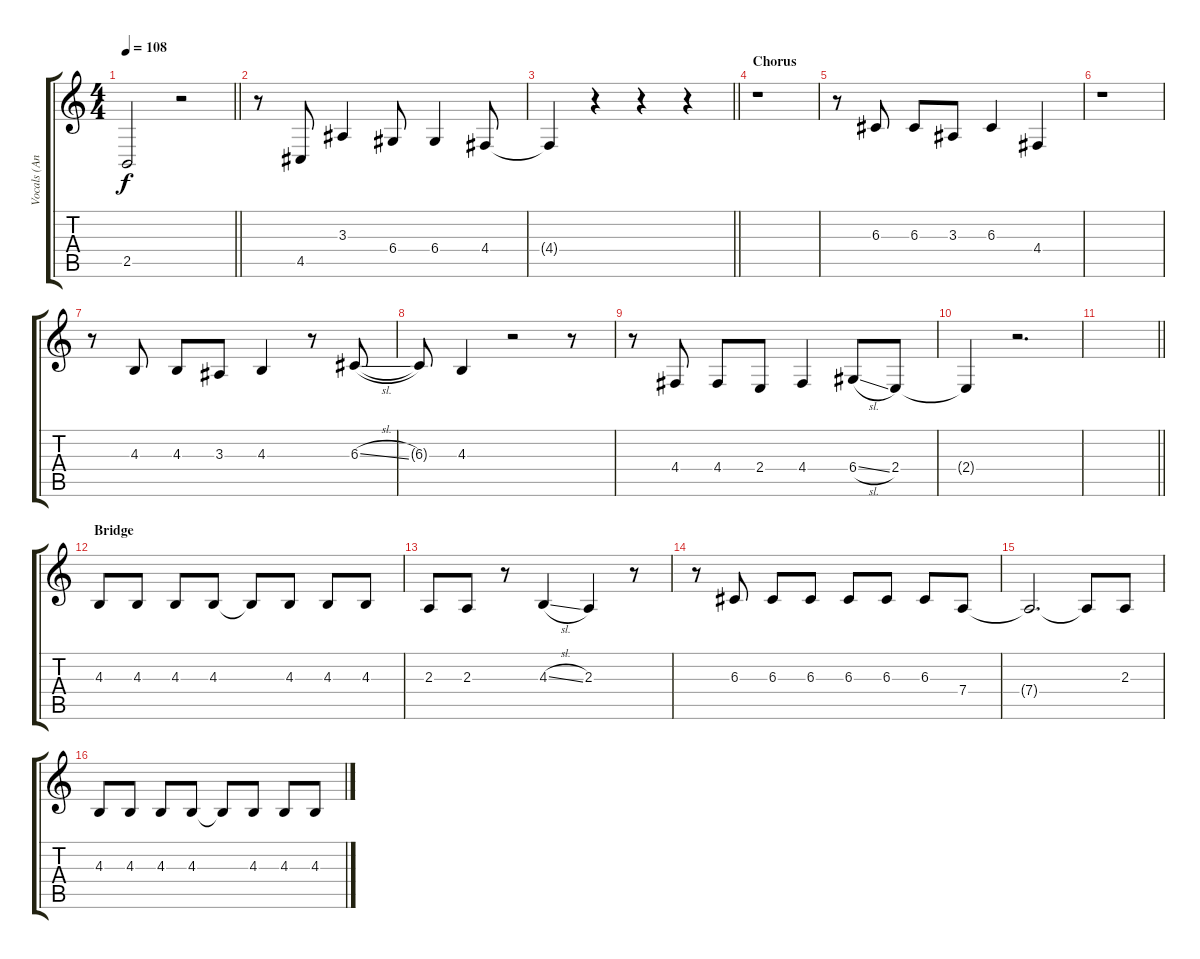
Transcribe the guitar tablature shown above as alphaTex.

\track ("Vocals (Anthony Kiedis)" "Vocals (An") {instrument oboe}
\staff {score tabs}
\tuning (E4 B3 G3 D3 A2 E2) {hide}
\ts (4 4)
\tempo 108
\clef g2
\barLineRight lightlight
\ks c
2.5{t}.2{dy f} r.2 |
r.8 4.5.8 3.3.4 6.4.8 6.4.4 4.4.8 |
\barLineRight lightlight
4.4{t}.4 r.4 r.4 r.4 |
\section ("" "Chorus")
r.1 |
r.8 6.3.8 6.3.8 3.3.8 6.3.4 4.4.4 |
r.1 |
r.8 4.3.8 4.3.8 3.3.8 4.3.4 r.8 6.3{sl}.8 |
6.3{t}.8 4.3.4 r.2 r.8 |
r.8 4.4.8 4.4.8 2.4.8 4.4.4 6.4{sl}.8 2.4.8 |
2.4{t}.4 r.2{d} |
\barLineRight lightlight
|
\section ("" "Bridge")
4.3.8 4.3.8 4.3.8 4.3.8 4.3{t}.8 4.3.8 4.3.8 4.3.8 |
2.3.8 2.3.8 r.8 4.3{sl}.4 2.3.4 r.8 |
r.8 6.3.8 6.3.8 6.3.8 6.3.8 6.3.8 6.3.8 7.4.8 |
7.4{t}.2{d} 7.4{t}.8 2.3.8 |
4.3.8 4.3.8 4.3.8 4.3.8 4.3{t}.8 4.3.8 4.3.8 4.3.8
